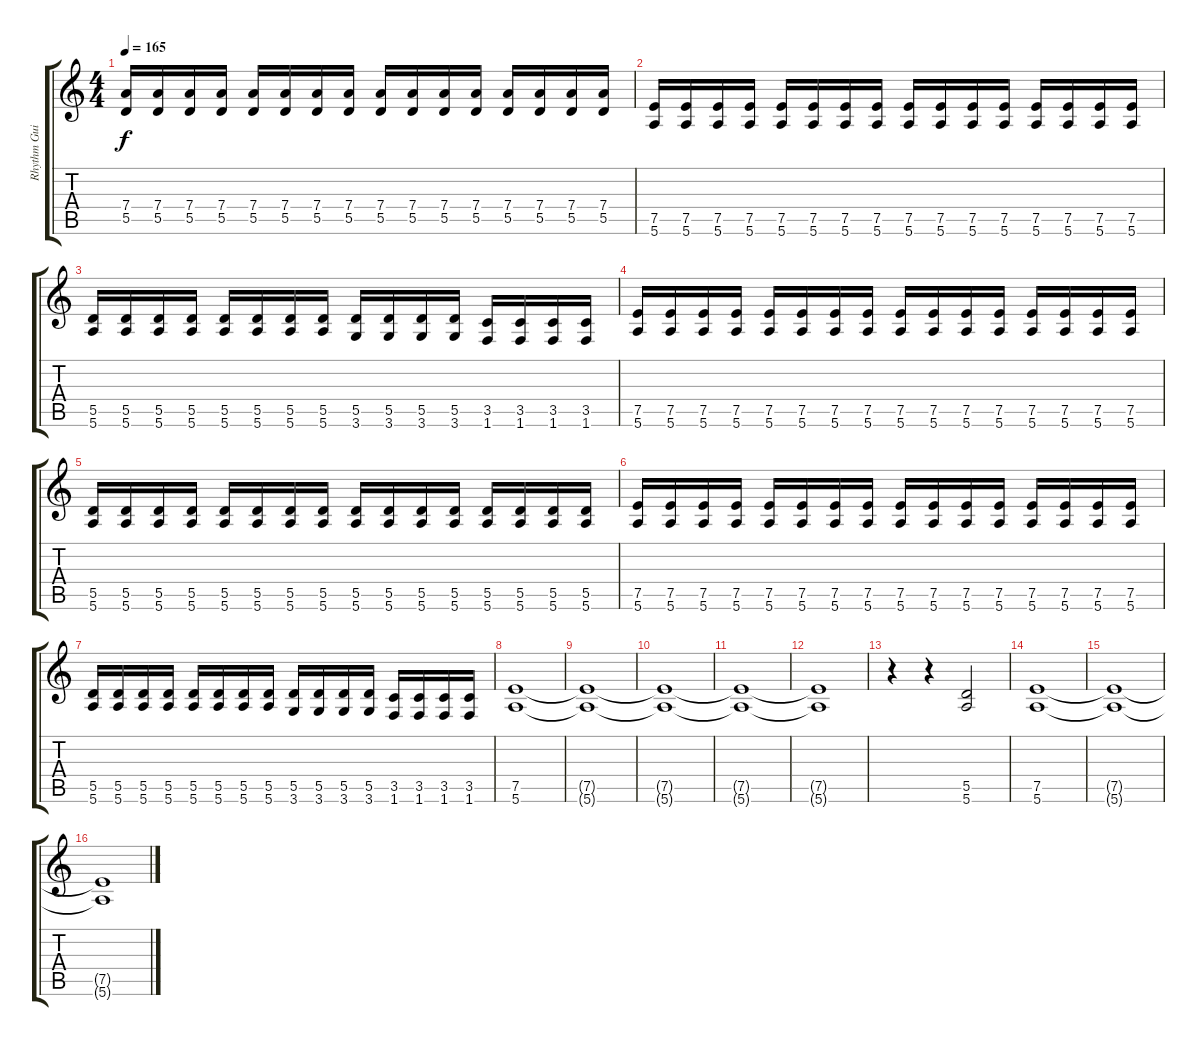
\track ("Rhythm Guitar" "Rhythm Gui") {instrument distortionguitar}
\staff {score tabs}
\tuning (E4 B3 G3 D3 A2 E2) {hide}
\ts (4 4)
\tempo 165
\clef g2
\ks c
(7.4 5.5).16{dy f} (7.4 5.5).16 (7.4 5.5).16 (7.4 5.5).16 (7.4 5.5).16 (7.4 5.5).16 (7.4 5.5).16 (7.4 5.5).16 (7.4 5.5).16 (7.4 5.5).16 (7.4 5.5).16 (7.4 5.5).16 (7.4 5.5).16 (7.4 5.5).16 (7.4 5.5).16 (7.4 5.5).16 |
(7.5 5.6).16 (7.5 5.6).16 (7.5 5.6).16 (7.5 5.6).16 (7.5 5.6).16 (7.5 5.6).16 (7.5 5.6).16 (7.5 5.6).16 (7.5 5.6).16 (7.5 5.6).16 (7.5 5.6).16 (7.5 5.6).16 (7.5 5.6).16 (7.5 5.6).16 (7.5 5.6).16 (7.5 5.6).16 |
(5.5 5.6).16 (5.5 5.6).16 (5.5 5.6).16 (5.5 5.6).16 (5.5 5.6).16 (5.5 5.6).16 (5.5 5.6).16 (5.5 5.6).16 (5.5 3.6).16 (5.5 3.6).16 (5.5 3.6).16 (5.5 3.6).16 (3.5 1.6).16 (3.5 1.6).16 (3.5 1.6).16 (3.5 1.6).16 |
(7.5 5.6).16 (7.5 5.6).16 (7.5 5.6).16 (7.5 5.6).16 (7.5 5.6).16 (7.5 5.6).16 (7.5 5.6).16 (7.5 5.6).16 (7.5 5.6).16 (7.5 5.6).16 (7.5 5.6).16 (7.5 5.6).16 (7.5 5.6).16 (7.5 5.6).16 (7.5 5.6).16 (7.5 5.6).16 |
(5.5 5.6).16 (5.5 5.6).16 (5.5 5.6).16 (5.5 5.6).16 (5.5 5.6).16 (5.5 5.6).16 (5.5 5.6).16 (5.5 5.6).16 (5.5 5.6).16 (5.5 5.6).16 (5.5 5.6).16 (5.5 5.6).16 (5.5 5.6).16 (5.5 5.6).16 (5.5 5.6).16 (5.5 5.6).16 |
(7.5 5.6).16 (7.5 5.6).16 (7.5 5.6).16 (7.5 5.6).16 (7.5 5.6).16 (7.5 5.6).16 (7.5 5.6).16 (7.5 5.6).16 (7.5 5.6).16 (7.5 5.6).16 (7.5 5.6).16 (7.5 5.6).16 (7.5 5.6).16 (7.5 5.6).16 (7.5 5.6).16 (7.5 5.6).16 |
(5.5 5.6).16 (5.5 5.6).16 (5.5 5.6).16 (5.5 5.6).16 (5.5 5.6).16 (5.5 5.6).16 (5.5 5.6).16 (5.5 5.6).16 (5.5 3.6).16 (5.5 3.6).16 (5.5 3.6).16 (5.5 3.6).16 (3.5 1.6).16 (3.5 1.6).16 (3.5 1.6).16 (3.5 1.6).16 |
(7.5 5.6).1 |
(7.5{t} 5.6{t}).1{volume 8} |
(7.5{t} 5.6{t}).1{volume 0} |
(7.5{t} 5.6{t}).1 |
(7.5{t} 5.6{t}).1 |
r.4{volume 10} r.4 (5.5 5.6).2 |
(7.5 5.6).1 |
(7.5{t} 5.6{t}).1{volume 8} |
(7.5{t} 5.6{t}).1{volume 0}
